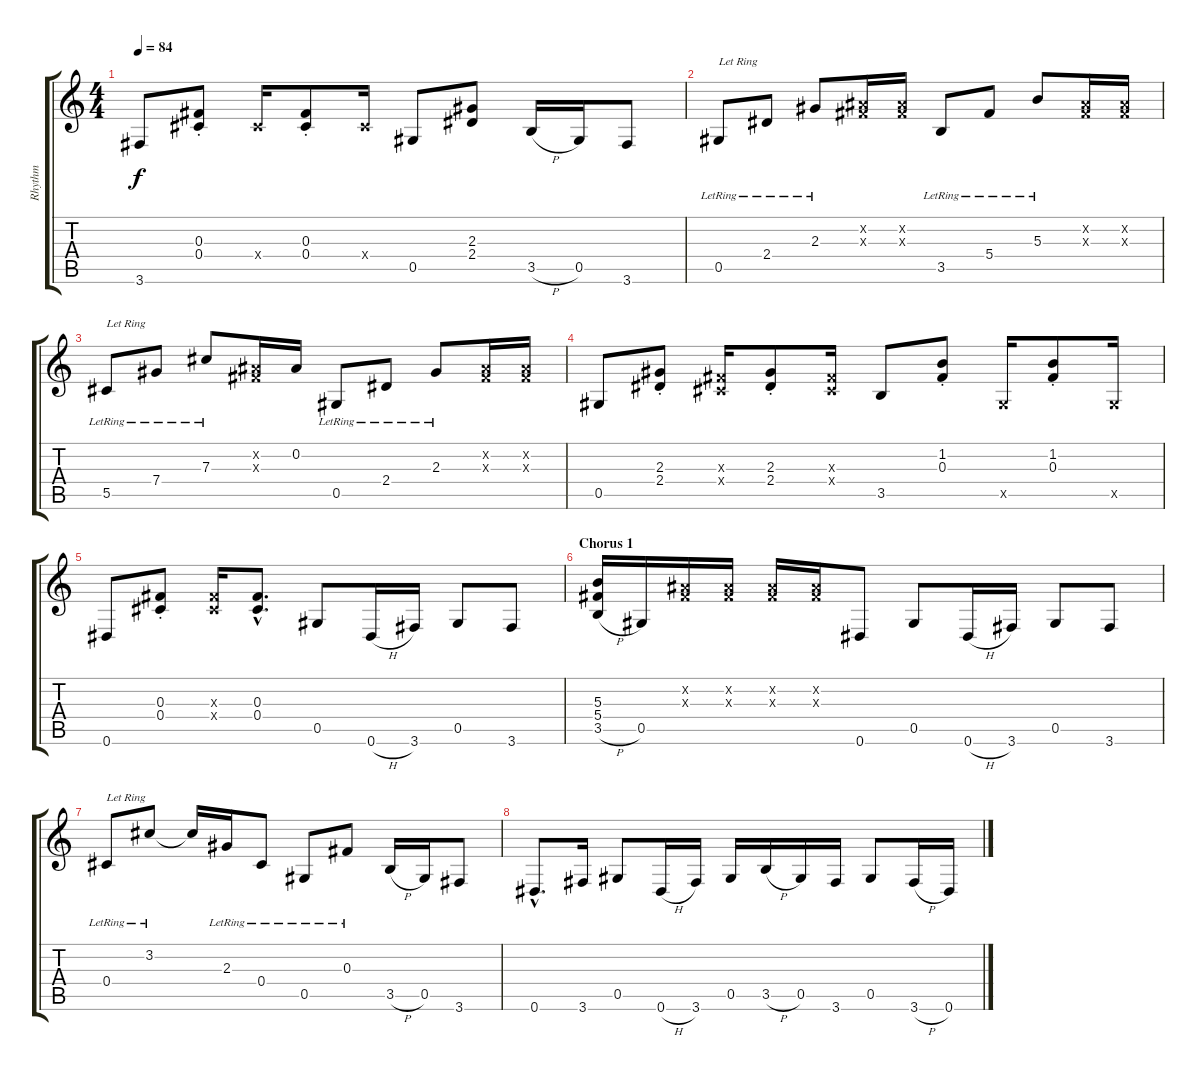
\track ("Rhythm" "Rhythm") {instrument distortionguitar}
\staff {score tabs}
\tuning (Eb4 Bb3 Gb3 Db3 Ab2 Eb2) {hide}
\ts (4 4)
\tempo 84
\clef g2
\ks c
3.6.8{dy f} (0.3{st} 0.4{st}).8 0.4{x}.16 (0.3{st} 0.4{st}).8 0.4{x}.16 0.5.8 (2.3 2.4).8 3.5{h}.16 0.5.16 3.6.8 |
0.5{lr}.8{txt "Let Ring"} 2.4{lr}.8 2.3{lr}.8 (0.2{x} 0.3{x}).16 (0.2{x} 0.3{x}).16 3.5{lr}.8 5.4{lr}.8 5.3{lr}.8 (0.2{x} 0.3{x}).16 (0.2{x} 0.3{x}).16 |
5.5{lr}.8{txt "Let Ring"} 7.4{lr}.8 7.3{lr}.8 (0.2{x} 0.3{x}).16 0.2.16 0.5{lr}.8 2.4{lr}.8 2.3{lr}.8 (0.2{x} 0.3{x}).16 (0.2{x} 0.3{x}).16 |
0.5.8 (2.3{st} 2.4{st}).8 (0.3{x} 0.4{x}).16 (2.3{st} 2.4{st}).8 (0.3{x} 0.4{x}).16 3.5.8 (1.2{st} 0.3{st}).8 0.5{x}.16 (1.2{st} 0.3{st}).8 0.5{x}.16 |
0.6.8 (0.3{st} 0.4{st}).8 (0.3{x} 0.4{x}).16 (0.3{hac} 0.4{hac}).8{d} 0.5.8 0.6{h}.16 3.6.16 0.5.8 3.6.8 |
\section ("" "Chorus 1")
(5.3 5.4 3.5{h}).16 0.5.16 (0.2{x} 0.3{x}).16 (0.2{x} 0.3{x}).16 (0.2{x} 0.3{x}).16 (0.2{x} 0.3{x}).16 0.6.8 0.5.8 0.6{h}.16 3.6.16 0.5.8 3.6.8 |
0.4{lr}.8{txt "Let Ring"} 3.2{lr}.8 3.2{t}.16 2.3{lr}.16 0.4{lr}.8 0.5{lr}.8 0.3{lr}.8 3.5{h}.16 0.5.16 3.6.8 |
0.6{hac}.8{d} 3.6.16 0.5.8 0.6{h}.16 3.6.16 0.5.16 3.5{h}.16 0.5.16 3.6.16 0.5.8 3.6{h}.16 0.6.16
